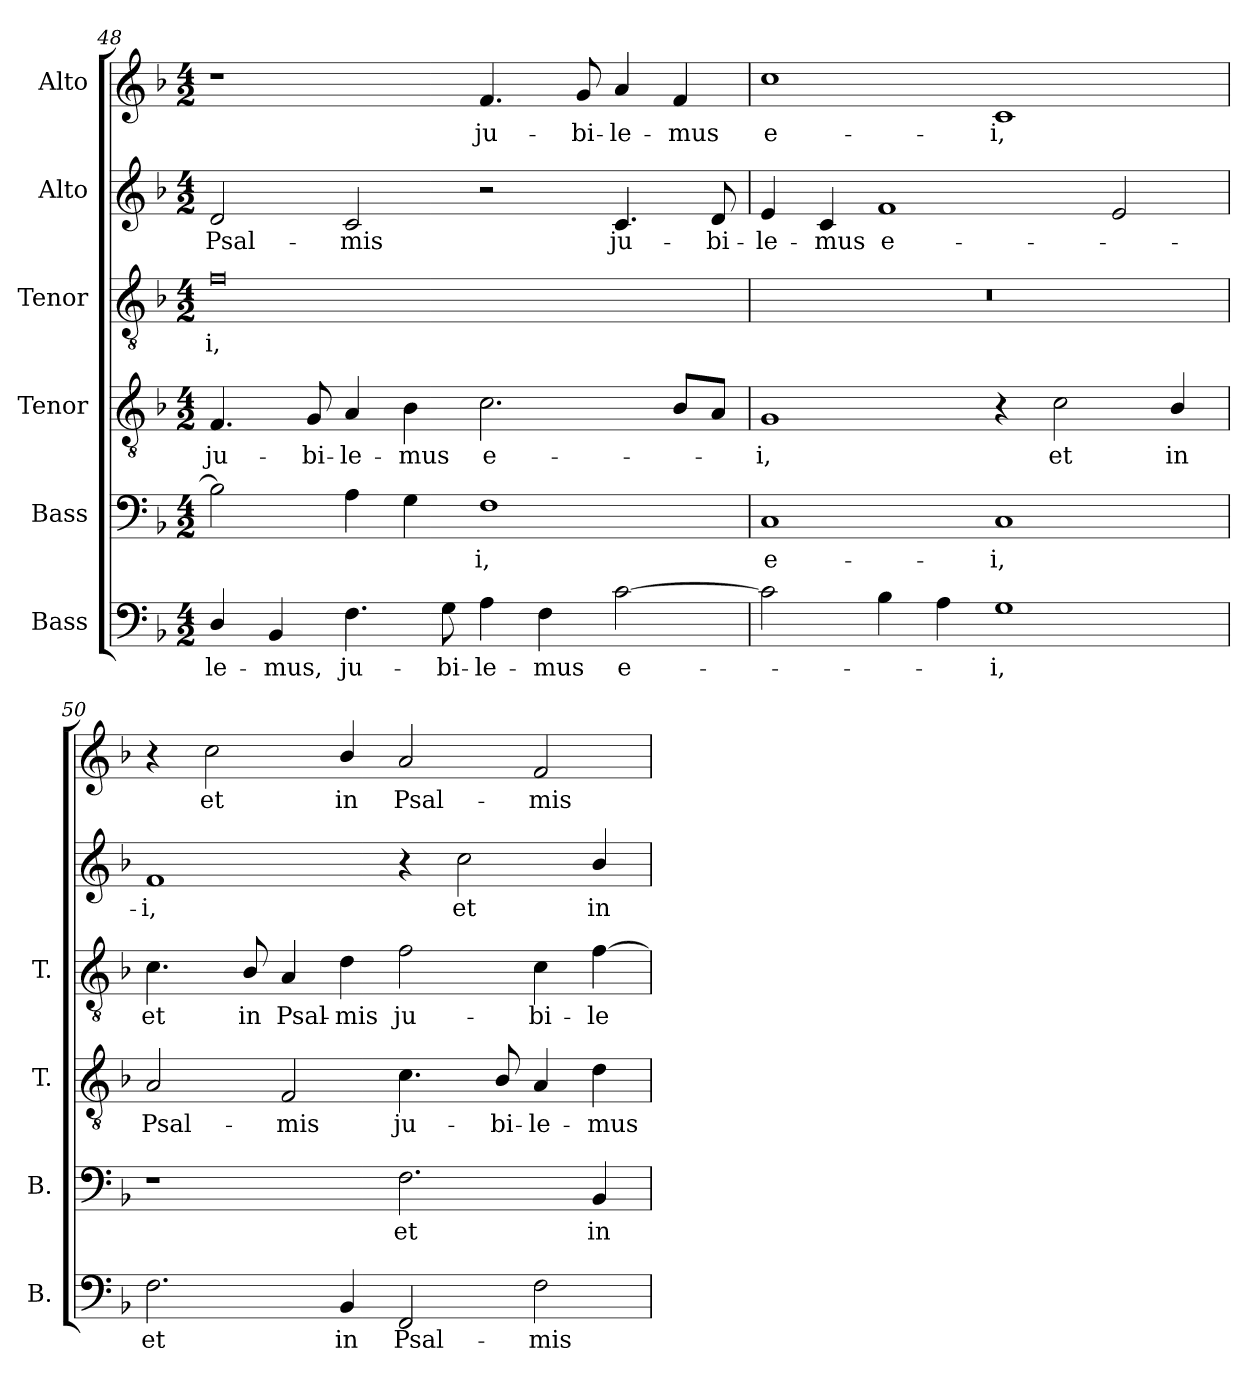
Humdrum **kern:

**kern	**text	**kern	**text	**kern	**text	**kern	**text	**kern	**text	**kern	**text
*part6	*part6	*part5	*part5	*part4	*part4	*part3	*part3	*part2	*part2	*part1	*part1
*staff6	*staff6	*staff5	*staff5	*staff4	*staff4	*staff3	*staff3	*staff2	*staff2	*staff1	*staff1
*I"Bass	*	*I"Bass	*	*I"Tenor	*	*I"Tenor	*	*I"Alto	*	*I"Alto	*
*I'B.	*	*I'B.	*	*I'T.	*	*I'T.	*	*	*	*	*
*clefF4	*	*clefF4	*	*clefGv2	*	*clefGv2	*	*clefG2	*	*clefG2	*
*	*	*	*	*ITrd7c12	*	*ITrd7c12	*	*	*	*	*
*k[b-]	*	*k[b-]	*	*k[b-]	*	*k[b-]	*	*k[b-]	*	*k[b-]	*
*F:	*	*F:	*	*F:	*	*F:	*	*F:	*	*F:	*
*M4/2	*	*M4/2	*	*M4/2	*	*M4/2	*	*M4/2	*	*M4/2	*
=48	=48	=48	=48	=48	=48	=48	=48	=48	=48	=48	=48
!	!LO:LY:b:color=#000000	!	!	!	!	!	!	!	!	!	!
!	!	!	!	!	!LO:LY:b:color=#000000	!	!	!	!	!	!
!	!	!	!	!	!	!	!LO:LY:b:color=#000000	!	!	!	!
!	!	!	!	!	!	!	!	!	!LO:LY:b:color=#000000	!	!
4Di/	-le-	2B-i\]	.	4.FFi/	ju-	0Fi	-i,	2di/	Psal-	1r	.
!	!LO:LY:b:color=#000000	!	!	!	!	!	!	!	!	!	!
4BB-i/	-mus,	.	.	.	.	.	.	.	.	.	.
!	!	!	!	!	!LO:LY:b:color=#000000	!	!	!	!	!	!
.	.	.	.	8GGi/	-bi-	.	.	.	.	.	.
!	!LO:LY:b:color=#000000	!	!	!	!	!	!	!	!	!	!
!	!	!	!	!	!LO:LY:b:color=#000000	!	!	!	!	!	!
!	!	!	!	!	!	!	!	!	!LO:LY:b:color=#000000	!	!
4.Fi\	ju-	4Ai\	.	4AAi/	-le-	.	.	2ci/	-mis	.	.
!	!	!	!	!	!LO:LY:b:color=#000000	!	!	!	!	!	!
.	.	4Gi\	.	4BB-i\	-mus	.	.	.	.	.	.
!	!LO:LY:b:color=#000000	!	!	!	!	!	!	!	!	!	!
8Gi\	-bi-	.	.	.	.	.	.	.	.	.	.
!	!LO:LY:b:color=#000000	!	!	!	!	!	!	!	!	!	!
!	!	!	!LO:LY:b:color=#000000	!	!	!	!	!	!	!	!
!	!	!	!	!	!LO:LY:b:color=#000000	!	!	!	!	!	!
!	!	!	!	!	!	!	!	!	!	!	!LO:LY:b:color=#000000
4Ai\	-le-	1Fi	-i,	2.Ci\	e-	.	.	2r	.	4.fi/	ju-
!	!LO:LY:b:color=#000000	!	!	!	!	!	!	!	!	!	!
4Fi\	-mus	.	.	.	.	.	.	.	.	.	.
!	!	!	!	!	!	!	!	!	!	!	!LO:LY:b:color=#000000
.	.	.	.	.	.	.	.	.	.	8gi/	-bi-
!	!LO:LY:b:color=#000000	!	!	!	!	!	!	!	!	!	!
!	!	!	!	!	!	!	!	!	!LO:LY:b:color=#000000	!	!
!	!	!	!	!	!	!	!	!	!	!	!LO:LY:b:color=#000000
[2ci\	e-	.	.	.	.	.	.	4.ci/	ju-	4ai/	-le-
!	!	!	!	!	!	!	!	!	!	!	!LO:LY:b:color=#000000
.	.	.	.	8BB-i/L	.	.	.	.	.	4fi/	-mus
!	!	!	!	!	!	!	!	!	!LO:LY:b:color=#000000	!	!
.	.	.	.	8AAi/J	.	.	.	8di/	-bi-	.	.
=49	=49	=49	=49	=49	=49	=49	=49	=49	=49	=49	=49
!	!	!	!LO:LY:b:color=#000000	!	!	!	!	!	!	!	!
!	!	!	!	!	!LO:LY:b:color=#000000	!LO:N:vis=1	!	!	!	!	!
!	!	!	!	!	!	!	!	!	!LO:LY:b:color=#000000	!	!
!	!	!	!	!	!	!	!	!	!	!	!LO:LY:b:color=#000000
2ci\]	.	1Ci	e-	1GGi	-i,	0r	.	4ei/	-le-	1cci	e-
!	!	!	!	!	!	!	!	!	!LO:LY:b:color=#000000	!	!
.	.	.	.	.	.	.	.	4ci/	-mus	.	.
!	!	!	!	!	!	!	!	!	!LO:LY:b:color=#000000	!	!
4B-i\	.	.	.	.	.	.	.	1fi	e-	.	.
4Ai\	.	.	.	.	.	.	.	.	.	.	.
!	!LO:LY:b:color=#000000	!	!	!	!	!	!	!	!	!	!
!	!	!	!LO:LY:b:color=#000000	!	!	!	!	!	!	!	!
!	!	!	!	!	!	!	!	!	!	!	!LO:LY:b:color=#000000
1Gi	-i,	1Ci	-i,	4r	.	.	.	.	.	1ci	-i,
!	!	!	!	!	!LO:LY:b:color=#000000	!	!	!	!	!	!
.	.	.	.	2Ci\	et	.	.	.	.	.	.
.	.	.	.	.	.	.	.	2ei/	.	.	.
!	!	!	!	!	!LO:LY:b:color=#000000	!	!	!	!	!	!
.	.	.	.	4BB-i/	in	.	.	.	.	.	.
!!LO:LB:g=z
=50	=50	=50	=50	=50	=50	=50	=50	=50	=50	=50	=50
!	!LO:LY:b:color=#000000	!	!	!	!	!	!	!	!	!	!
!	!	!	!	!	!LO:LY:b:color=#000000	!	!	!	!	!	!
!	!	!	!	!	!	!	!LO:LY:b:color=#000000	!	!	!	!
!	!	!	!	!	!	!	!	!	!LO:LY:b:color=#000000	!	!
2.Fi\	et	1r	.	2AAi/	Psal-	4.Ci\	et	1fi	-i,	4r	.
!	!	!	!	!	!	!	!	!	!	!	!LO:LY:b:color=#000000
.	.	.	.	.	.	.	.	.	.	2cci\	et
!	!	!	!	!	!	!	!LO:LY:b:color=#000000	!	!	!	!
.	.	.	.	.	.	8BB-i/	in	.	.	.	.
!	!	!	!	!	!LO:LY:b:color=#000000	!	!	!	!	!	!
!	!	!	!	!	!	!	!LO:LY:b:color=#000000	!	!	!	!
.	.	.	.	2FFi/	-mis	4AAi/	Psal-	.	.	.	.
!	!LO:LY:b:color=#000000	!	!	!	!	!	!	!	!	!	!
!	!	!	!	!	!	!	!LO:LY:b:color=#000000	!	!	!	!
!	!	!	!	!	!	!	!	!	!	!	!LO:LY:b:color=#000000
4BB-i/	in	.	.	.	.	4Di\	-mis	.	.	4b-i/	in
!	!LO:LY:b:color=#000000	!	!	!	!	!	!	!	!	!	!
!	!	!	!LO:LY:b:color=#000000	!	!	!	!	!	!	!	!
!	!	!	!	!	!LO:LY:b:color=#000000	!	!	!	!	!	!
!	!	!	!	!	!	!	!LO:LY:b:color=#000000	!	!	!	!
!	!	!	!	!	!	!	!	!	!	!	!LO:LY:b:color=#000000
2FFi/	Psal-	2.Fi\	et	4.Ci\	ju-	2Fi\	ju-	4r	.	2ai/	Psal-
!	!	!	!	!	!	!	!	!	!LO:LY:b:color=#000000	!	!
.	.	.	.	.	.	.	.	2cci\	et	.	.
!	!	!	!	!	!LO:LY:b:color=#000000	!	!	!	!	!	!
.	.	.	.	8BB-i/	-bi-	.	.	.	.	.	.
!	!LO:LY:b:color=#000000	!	!	!	!	!	!	!	!	!	!
!	!	!	!	!	!LO:LY:b:color=#000000	!	!	!	!	!	!
!	!	!	!	!	!	!	!LO:LY:b:color=#000000	!	!	!	!
!	!	!	!	!	!	!	!	!	!	!	!LO:LY:b:color=#000000
2Fi\	-mis	.	.	4AAi/	-le-	4Ci\	-bi-	.	.	2fi/	-mis
!	!	!	!LO:LY:b:color=#000000	!	!	!	!	!	!	!	!
!	!	!	!	!	!LO:LY:b:color=#000000	!	!	!	!	!	!
!	!	!	!	!	!	!	!LO:LY:b:color=#000000	!	!	!	!
!	!	!	!	!	!	!	!	!	!LO:LY:b:color=#000000	!	!
.	.	4BB-i/	in	4Di\	-mus	[4Fi\	-le-	4b-i/	in	.	.
=	=	=	=	=	=	=	=	=	=	=	=
*-	*-	*-	*-	*-	*-	*-	*-	*-	*-	*-	*-
